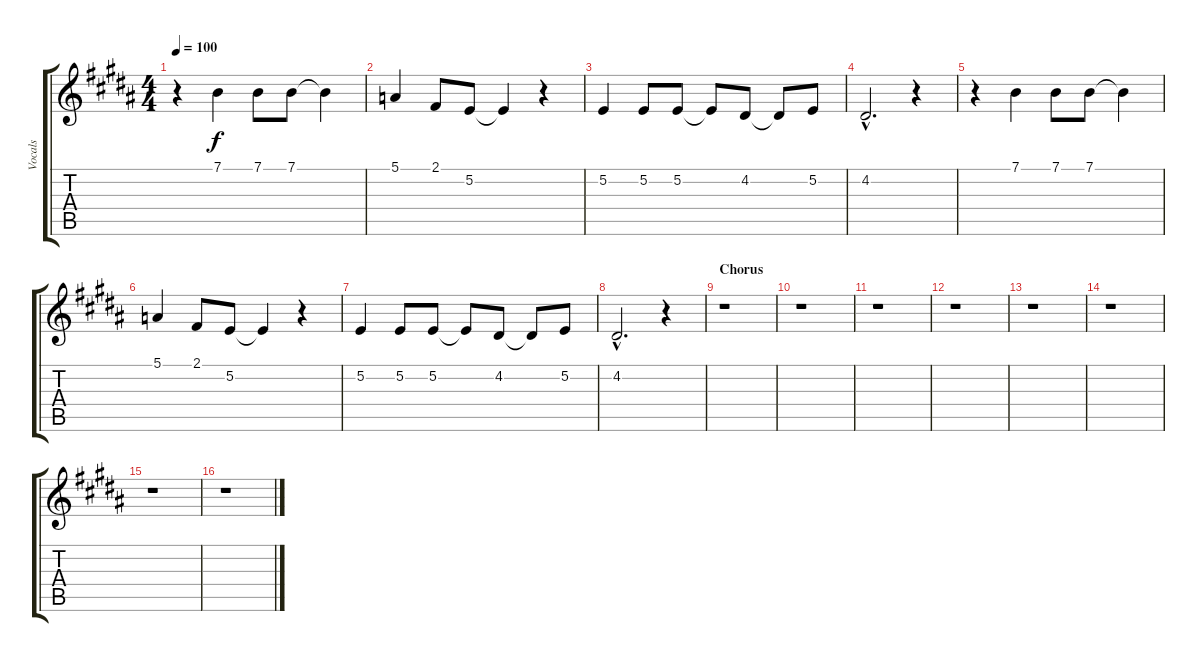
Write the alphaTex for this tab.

\track ("Vocals" "Vocals") {instrument clarinet}
\staff {score tabs}
\tuning (E4 B3 G3 D3 A2 E2) {hide}
\ts (4 4)
\tempo 100
\clef g2
\ks b
r.4{dy f} 7.1.4 7.1.8 7.1.8 7.1{t}.4 |
5.1.4 2.1.8 5.2.8 5.2{t}.4 r.4 |
5.2.4 5.2.8 5.2.8 5.2{t}.8 4.2.8 4.2{t}.8 5.2.8 |
4.2{hac}.2{d} r.4 |
r.4 7.1.4 7.1.8 7.1.8 7.1{t}.4 |
5.1.4 2.1.8 5.2.8 5.2{t}.4 r.4 |
5.2.4 5.2.8 5.2.8 5.2{t}.8 4.2.8 4.2{t}.8 5.2.8 |
4.2{hac}.2{d} r.4 |
\section ("" "Chorus")
r.1 |
r.1 |
r.1 |
r.1 |
r.1 |
r.1 |
r.1 |
r.1
